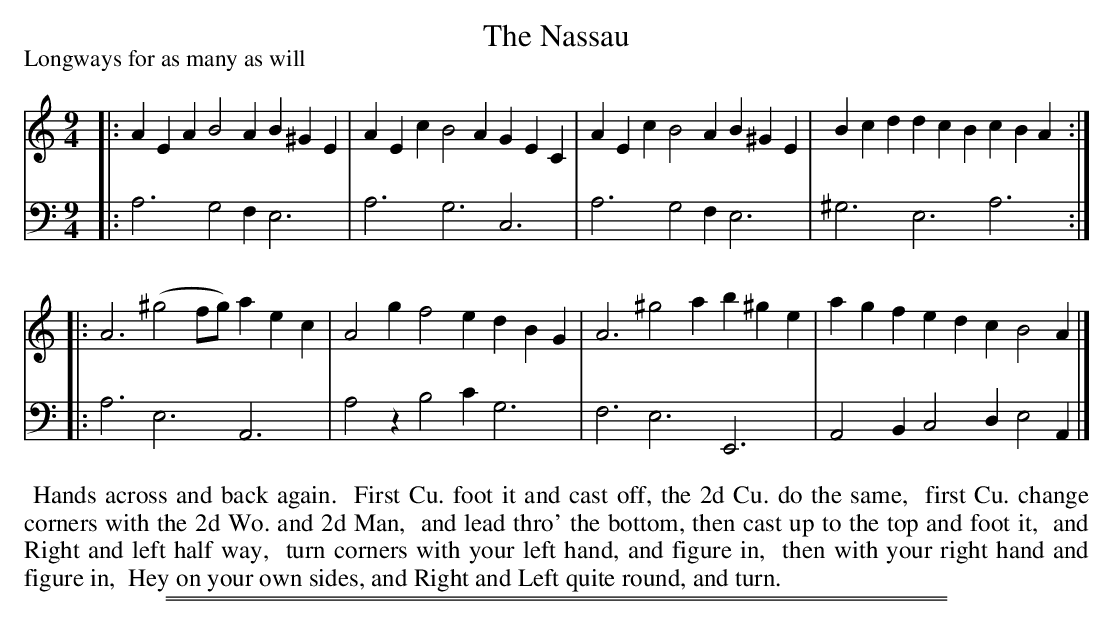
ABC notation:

X:1
T: The Nassau
P: Longways for as many as will
M: 9/4
L: 1/4
K: Am
V: 1
|: AEA B2A B^GE | AEc B2A GEC | AEc B2A B^GE | Bcd dcB cBA :|
|: A3 (^g2f/g/) aec | A2g f2e dBG | A3 ^g2a b^ge | agf edc B2A |]
V: 2 clef=bass middle=d
|: a3 g2f e3 | a3 g3 c3 | a3 g2f e3 | ^g3 e3 a3 :|
|: a3 e3 A3 | a2z b2c' g3 | f3 e3 E3 | A2B c2d e2A |]
